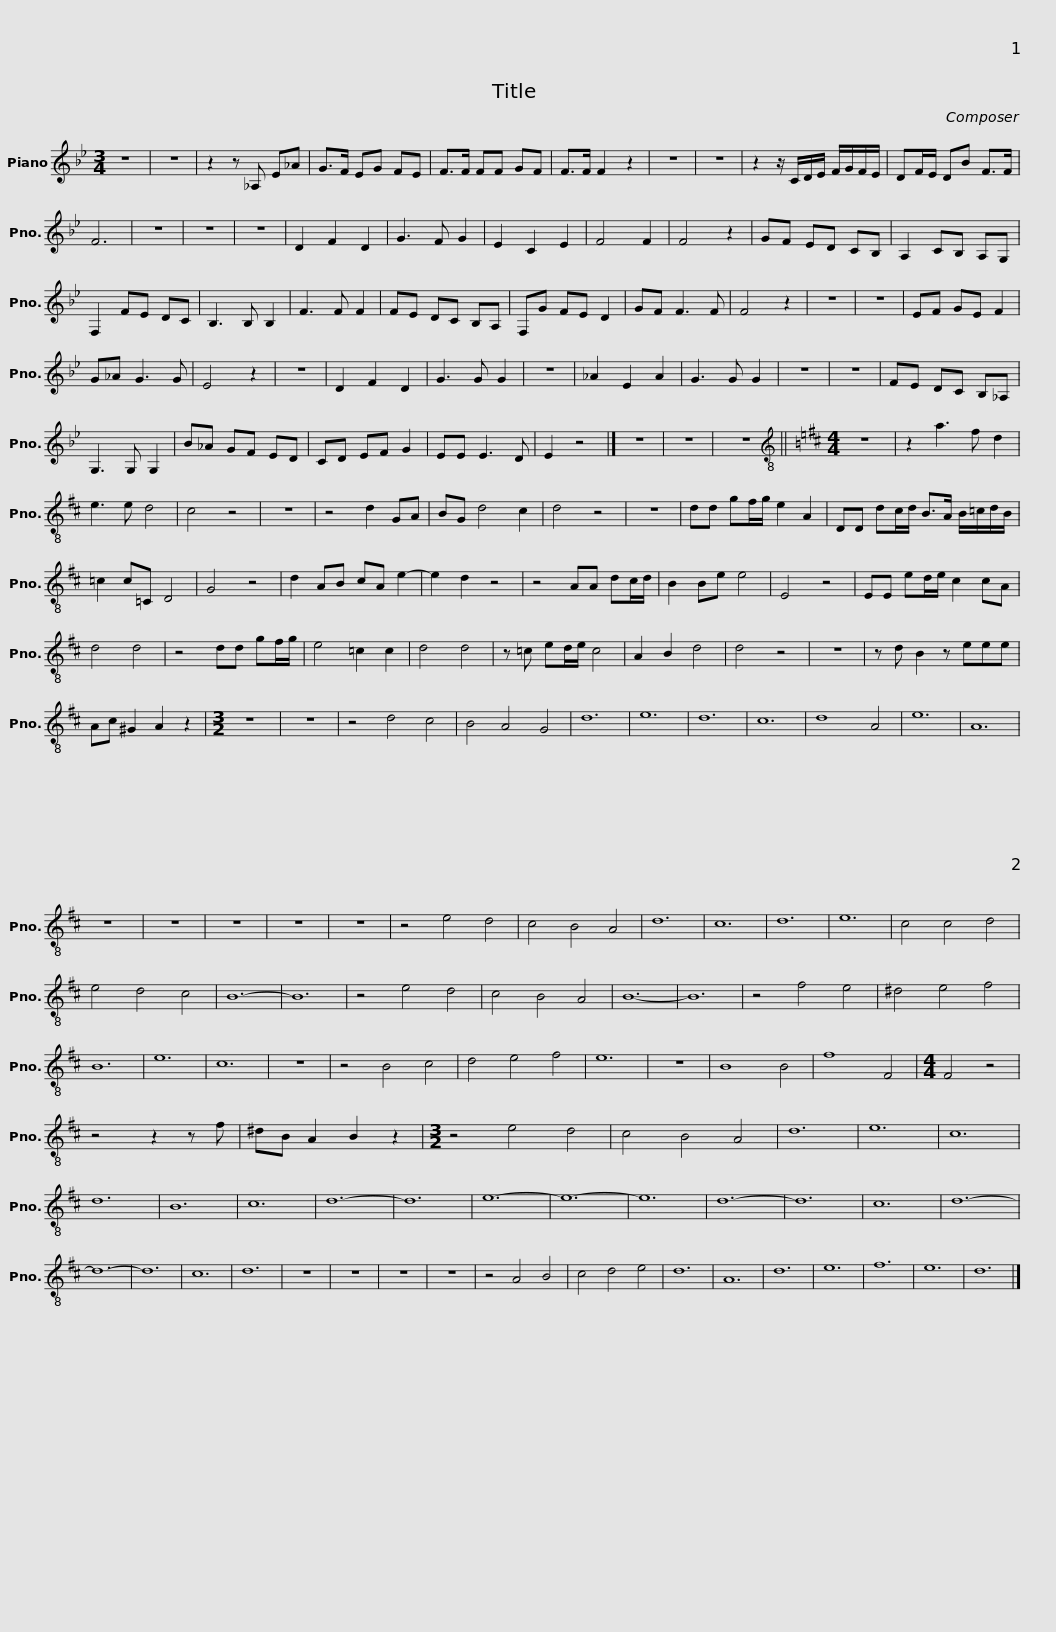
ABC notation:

X:1
L:1/8
M:3/4
I:linebreak $
K:Bb
V:1 treble
V:1
 z6 | z6 | z2 z _A, E_A | G>F EG FE | F>F FF GF | %5
 F>F F2 z2 | z6 | z6 | z2 z/ C/D/E/ F/G/F/E/ |$ DF/E/ DB F>F | %10
 F6 | z6 | z6 | z6 | D2 F2 D2 | %15
 G3 F G2 | E2 C2 E2 | F4 F2 | F4 z2 | GF ED CB, |$ %20
 A,2 CB, A,G, | F,2 FE DC | B,3 B, B,2 | F3 F F2 | FE DC B,A, | %25
 F,G FE D2 | GF F3 F | F4 z2 | z6 |$ z6 | %30
 EF GE F2 | G_A G3 G | E4 z2 | z6 | D2 F2 D2 | %35
 G3 G G2 | z6 | _A2 E2 A2 | G3 G G2 | z6 | %40
 z6 |$ FE DC B,_A, | G,3 G, G,2 | B_A GF ED | CD EF G2 | %45
 EE E3 D | E2 z4 |] z6 | z6 | z6 ||$ %50
[K:D][M:4/4][K:treble-8] z8 | z2 a3 f d2 | e3 e d4 | c4 z4 | z8 | %55
 z4 d2 GA | BG d4 c2 | d4 z4 | z8 | dd gf/g/ e2 A2 |$ %60
 DD dc/d/ B>A B/=c/d/B/ | =c2 c=C D4 | G4 z4 | d2 AB cA e2- | e2 d2 z4 | %65
 z4 AA dc/d/ | B2 Be e4 | E4 z4 |$ EE ed/e/ c2 cA | d4 d4 | %70
 z4 dd gf/g/ | e4 =c2 c2 | d4 d4 | z =c ed/e/ c4 | A2 B2 d4 | %75
 d4 z4 | z8 |$ z d B2 z eee | Ac ^G2 A2 z2 |[M:3/2] z12 | %80
 z12 | z4 d4 c4 | B4 A4 G4 | d12 | e12 | %85
 d12 | c12 | d8 A4 | e12 |$ A12 | %90
 z12 | z12 | z12 | z12 | z12 | %95
 z4 e4 d4 | c4 B4 A4 | d12 | c12 | d12 | %100
 e12 | c4 c4 d4 | e4 d4 c4 |$ B12- | B12 | %105
 z4 e4 d4 | c4 B4 A4 | B12- | B12 | z4 f4 e4 | %110
 ^d4 e4 f4 | B12 | e12 | c12 | z12 | %115
 z4 B4 c4 |$ d4 e4 f4 | e12 | z12 | B8 B4 | %120
 f8 F4 |[M:4/4] F4 z4 | z4 z2 z f | ^dB A2 B2 z2 |[M:3/2] z4 e4 d4 | %125
 c4 B4 A4 | d12 | e12 |$ c12 | d12 | %130
 B12 | c12 | d12- | d12 | e12- | %135
 e12- | e12 | d12- | d12 | c12 | %140
 d12- | d12- | d12 |$ c12 | d12 | %145
 z12 | z12 | z12 | z12 | z4 A4 B4 | %150
 c4 d4 e4 | d12 | A12 | d12 | e12 | %155
 f12 | e12 | d12 |] %158
